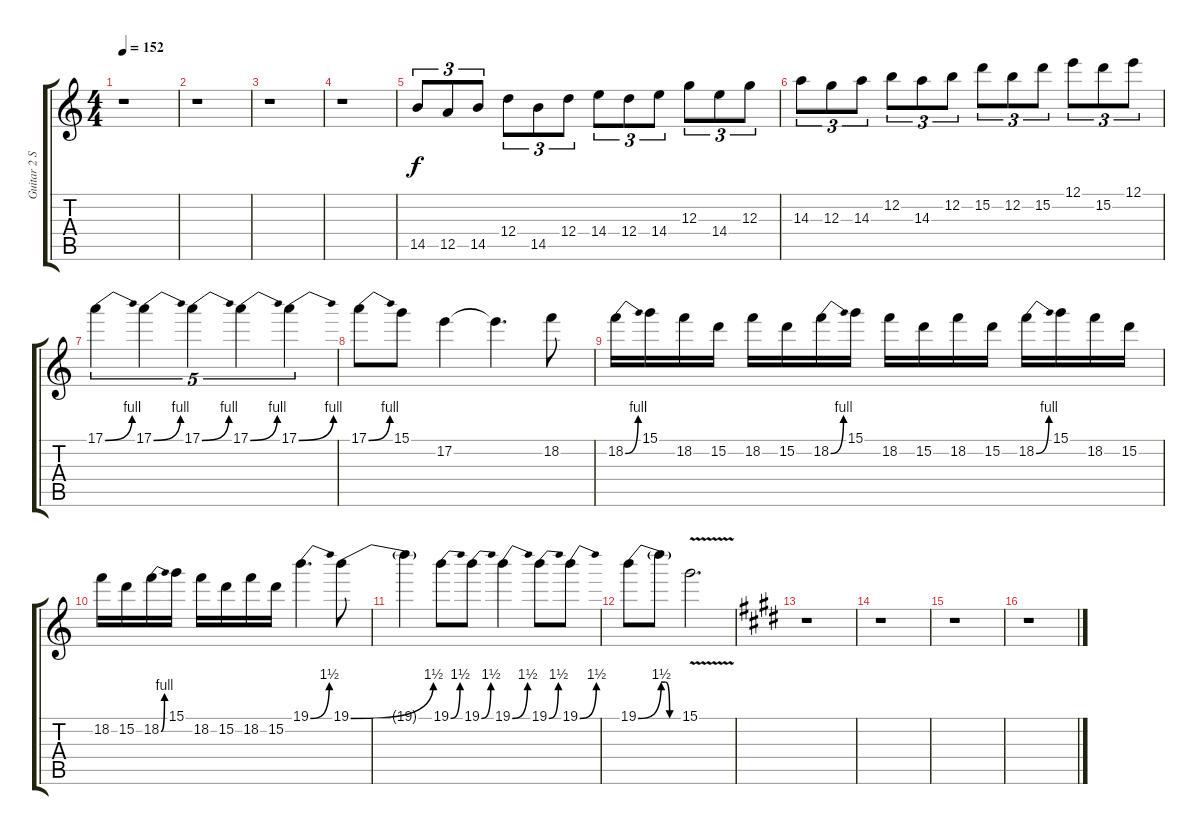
\track ("Guitar 2 Solo" "Guitar 2 S") {instrument overdrivenguitar}
\staff {score tabs}
\tuning (E4 B3 G3 D3 A2 E2) {hide}
\ts (4 4)
\tempo 152
\clef g2
\ks c
r.1{dy f} |
r.1 |
r.1 |
r.1 |
14.5.8{tu (3 2)} 12.5.8{tu (3 2)} 14.5.8{tu (3 2)} 12.4.8{tu (3 2)} 14.5.8{tu (3 2)} 12.4.8{tu (3 2)} 14.4.8{tu (3 2)} 12.4.8{tu (3 2)} 14.4.8{tu (3 2)} 12.3.8{tu (3 2)} 14.4.8{tu (3 2)} 12.3.8{tu (3 2)} |
14.3.8{tu (3 2)} 12.3.8{tu (3 2)} 14.3.8{tu (3 2)} 12.2.8{tu (3 2)} 14.3.8{tu (3 2)} 12.2.8{tu (3 2)} 15.2.8{tu (3 2)} 12.2.8{tu (3 2)} 15.2.8{tu (3 2)} 12.1.8{tu (3 2)} 15.2.8{tu (3 2)} 12.1.8{tu (3 2)} |
17.1{be (bend 0 0 60 4)}.4{tu (5 4)} 17.1{be (bend 0 0 60 4)}.4{tu (5 4)} 17.1{be (bend 0 0 60 4)}.4{tu (5 4)} 17.1{be (bend 0 0 60 4)}.4{tu (5 4)} 17.1{be (bend 0 0 60 4)}.4{tu (5 4)} |
17.1{be (bend 0 0 60 4)}.8 15.1.8 17.2.4 17.2{t}.4{d} 18.2.8 |
18.2{be (bend 0 0 60 4)}.16 15.1.16 18.2.16 15.2.16 18.2.16 15.2.16 18.2{be (bend 0 0 60 4)}.16 15.1.16 18.2.16 15.2.16 18.2.16 15.2.16 18.2{be (bend 0 0 60 4)}.16 15.1.16 18.2.16 15.2.16 |
18.2.16 15.2.16 18.2{be (bend 0 0 60 4)}.16 15.1.16 18.2.16 15.2.16 18.2.16 15.2.16 19.1{be (bend 0 0 60 6)}.4{d} 19.1{be (bend 0 0 60 6)}.8 |
19.1{t}.4 19.1{be (bend 0 0 60 6)}.8 19.1{be (bend 0 0 60 6)}.8 19.1{be (bend 0 0 60 6)}.4 19.1{be (bend 0 0 60 6)}.8 19.1{be (bend 0 0 60 6)}.8 |
19.1{be (bend 0 0 60 6)}.8 19.1{be (custom 0 6 15 6 30 0 60 0) t}.8 15.1{v}.2{d} |
\ks e
r.1 |
r.1 |
r.1 |
r.1
